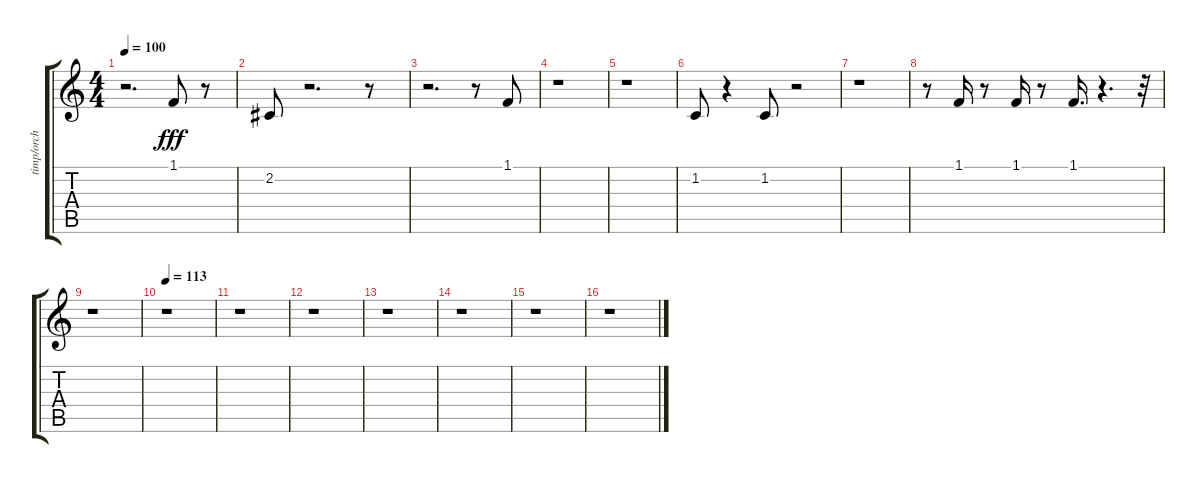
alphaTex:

\track ("timp/orch hit" "timp/orch ") {instrument timpani}
\staff {score tabs}
\tuning (E4 B3 G3 D3 A2 E2) {hide}
\ts (4 4)
\tempo 100
\clef g2
\ks c
r.2{d dy fff} 1.1.8 r.8 |
2.2.8 r.2{d} r.8 |
r.2{d} r.8 1.1.8 |
r.1 |
r.1 |
1.2.8 r.4 1.2.8 r.2 |
r.1 |
r.8 1.1.16 r.8 1.1.16 r.8 1.1.16{d} r.4{d} r.32 |
r.1 |
\tempo 113
r.1 |
r.1 |
r.1 |
r.1 |
r.1 |
r.1 |
r.1
